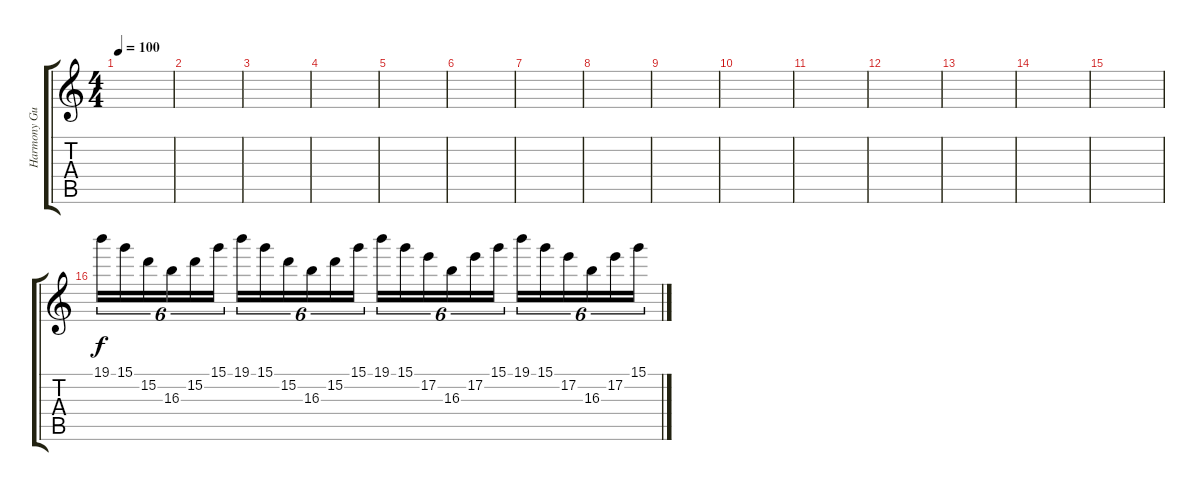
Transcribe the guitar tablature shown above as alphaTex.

\track ("Harmony Guitar" "Harmony Gu") {instrument distortionguitar}
\staff {score tabs}
\tuning (E4 B3 G3 D3 A2 E2) {hide}
\ts (4 4)
\tempo 100
\clef g2
\ks c
|
|
|
|
|
|
|
|
|
|
|
|
|
|
|
19.1.16{tu (6 4)} 15.1.16{tu (6 4)} 15.2.16{tu (6 4)} 16.3.16{tu (6 4)} 15.2.16{tu (6 4)} 15.1.16{tu (6 4)} 19.1.16{tu (6 4)} 15.1.16{tu (6 4)} 15.2.16{tu (6 4)} 16.3.16{tu (6 4)} 15.2.16{tu (6 4)} 15.1.16{tu (6 4)} 19.1.16{tu (6 4)} 15.1.16{tu (6 4)} 17.2.16{tu (6 4)} 16.3.16{tu (6 4)} 17.2.16{tu (6 4)} 15.1.16{tu (6 4)} 19.1.16{tu (6 4)} 15.1.16{tu (6 4)} 17.2.16{tu (6 4)} 16.3.16{tu (6 4)} 17.2.16{tu (6 4)} 15.1.16{tu (6 4)}
